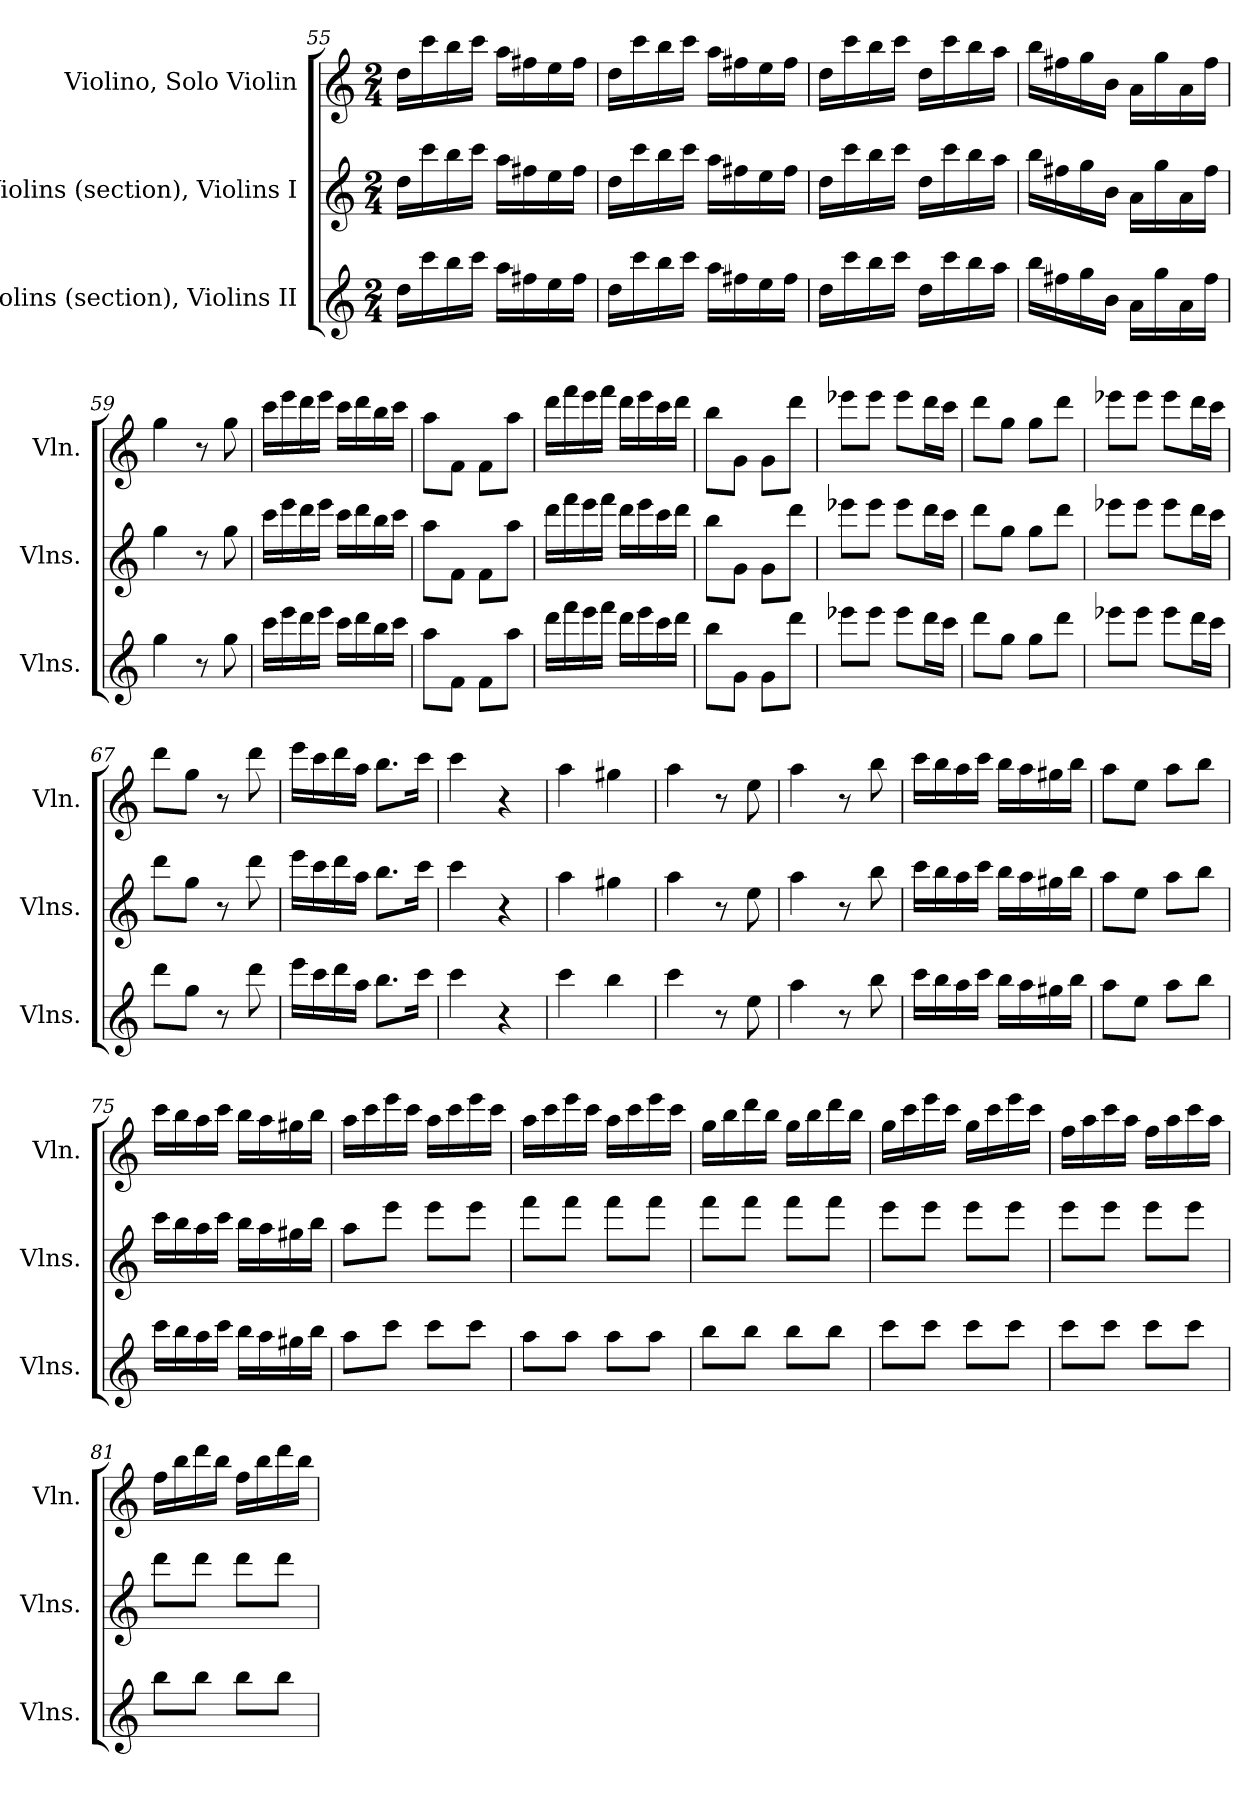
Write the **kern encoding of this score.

**kern	**kern	**kern
*part3	*part2	*part1
*staff3	*staff2	*staff1
*I"Violins (section), Violins II	*I"Violins (section), Violins I	*I"Violino, Solo Violin
*I'Vlns.	*I'Vlns.	*I'Vln.
*clefG2	*clefG2	*clefG2
*k[]	*k[]	*k[]
*M2/4	*M2/4	*M2/4
=55	=55	=55
16dd\LL	16dd\LL	16dd\LL
16ccc\	16ccc\	16ccc\
16bb\	16bb\	16bb\
16ccc\JJ	16ccc\JJ	16ccc\JJ
16aa\LL	16aa\LL	16aa\LL
16ff#X\	16ff#X\	16ff#X\
16ee\	16ee\	16ee\
16ff#\JJ	16ff#\JJ	16ff#\JJ
!!LO:PB:g=z
=56	=56	=56
16dd\LL	16dd\LL	16dd\LL
16ccc\	16ccc\	16ccc\
16bb\	16bb\	16bb\
16ccc\JJ	16ccc\JJ	16ccc\JJ
16aa\LL	16aa\LL	16aa\LL
16ff#X\	16ff#X\	16ff#X\
16ee\	16ee\	16ee\
16ff#\JJ	16ff#\JJ	16ff#\JJ
=57	=57	=57
16dd\LL	16dd\LL	16dd\LL
16ccc\	16ccc\	16ccc\
16bb\	16bb\	16bb\
16ccc\JJ	16ccc\JJ	16ccc\JJ
16dd\LL	16dd\LL	16dd\LL
16ccc\	16ccc\	16ccc\
16bb\	16bb\	16bb\
16aa\JJ	16aa\JJ	16aa\JJ
=58	=58	=58
16bb\LL	16bb\LL	16bb\LL
16ff#X\	16ff#X\	16ff#X\
16gg\	16gg\	16gg\
16b\JJ	16b\JJ	16b\JJ
16a\LL	16a\LL	16a\LL
16gg\	16gg\	16gg\
16a\	16a\	16a\
16ff#\JJ	16ff#\JJ	16ff#\JJ
=59	=59	=59
4gg\	4gg\	4gg\
8r	8r	8r
8gg\	8gg\	8gg\
=60	=60	=60
16ccc\LL	16ccc\LL	16ccc\LL
16eee\	16eee\	16eee\
16ddd\	16ddd\	16ddd\
16eee\JJ	16eee\JJ	16eee\JJ
16ccc\LL	16ccc\LL	16ccc\LL
16ddd\	16ddd\	16ddd\
16bb\	16bb\	16bb\
16ccc\JJ	16ccc\JJ	16ccc\JJ
!!LO:LB:g=z
=61	=61	=61
8aa\L	8aa\L	8aa\L
8f\J	8f\J	8f\J
8f\L	8f\L	8f\L
8aa\J	8aa\J	8aa\J
=62	=62	=62
16ddd\LL	16ddd\LL	16ddd\LL
16fff\	16fff\	16fff\
16eee\	16eee\	16eee\
16fff\JJ	16fff\JJ	16fff\JJ
16ddd\LL	16ddd\LL	16ddd\LL
16eee\	16eee\	16eee\
16ccc\	16ccc\	16ccc\
16ddd\JJ	16ddd\JJ	16ddd\JJ
=63	=63	=63
8bb\L	8bb\L	8bb\L
8g\J	8g\J	8g\J
8g\L	8g\L	8g\L
8ddd\J	8ddd\J	8ddd\J
=64	=64	=64
*	*	*MM135
8eee-X\L	8eee-X\L	8eee-X\L
8eee-\J	8eee-\J	8eee-\J
8eee-\L	8eee-\L	8eee-\L
16ddd\L	16ddd\L	16ddd\L
16ccc\JJ	16ccc\JJ	16ccc\JJ
=65	=65	=65
8ddd\L	8ddd\L	8ddd\L
8gg\J	8gg\J	8gg\J
8gg\L	8gg\L	8gg\L
8ddd\J	8ddd\J	8ddd\J
=66	=66	=66
8eee-X\L	8eee-X\L	8eee-X\L
8eee-\J	8eee-\J	8eee-\J
8eee-\L	8eee-\L	8eee-\L
16ddd\L	16ddd\L	16ddd\L
16ccc\JJ	16ccc\JJ	16ccc\JJ
!!LO:LB:g=z
=67	=67	=67
8ddd\L	8ddd\L	8ddd\L
8gg\J	8gg\J	8gg\J
8r	8r	8r
8ddd\	8ddd\	8ddd\
=68	=68	=68
16eee\LL	16eee\LL	16eee\LL
16ccc\	16ccc\	16ccc\
16ddd\	16ddd\	16ddd\
16aa\JJ	16aa\JJ	16aa\JJ
8.bb\L	8.bb\L	8.bb\L
16ccc\Jk	16ccc\Jk	16ccc\Jk
=69	=69	=69
4ccc\	4ccc\	4ccc\
4r	4r	4r
=70	=70	=70
*	*	*MM140
4ccc\	4aa\	4aa\
4bb\	4gg#X\	4gg#X\
=71	=71	=71
4ccc\	4aa\	4aa\
8r	8r	8r
8ee\	8ee\	8ee\
=72	=72	=72
4aa\	4aa\	4aa\
8r	8r	8r
8bb\	8bb\	8bb\
=73	=73	=73
16ccc\LL	16ccc\LL	16ccc\LL
16bb\	16bb\	16bb\
16aa\	16aa\	16aa\
16ccc\JJ	16ccc\JJ	16ccc\JJ
16bb\LL	16bb\LL	16bb\LL
16aa\	16aa\	16aa\
16gg#X\	16gg#X\	16gg#X\
16bb\JJ	16bb\JJ	16bb\JJ
!!LO:LB:g=z
=74	=74	=74
8aa\L	8aa\L	8aa\L
8ee\J	8ee\J	8ee\J
8aa\L	8aa\L	8aa\L
8bb\J	8bb\J	8bb\J
=75	=75	=75
16ccc\LL	16ccc\LL	16ccc\LL
16bb\	16bb\	16bb\
16aa\	16aa\	16aa\
16ccc\JJ	16ccc\JJ	16ccc\JJ
16bb\LL	16bb\LL	16bb\LL
16aa\	16aa\	16aa\
16gg#X\	16gg#X\	16gg#X\
16bb\JJ	16bb\JJ	16bb\JJ
=76	=76	=76
8aa\L	8aa\L	16aa\LL
.	.	16ccc\
8ccc\J	8eee\J	16eee\
.	.	16ccc\JJ
8ccc\L	8eee\L	16aa\LL
.	.	16ccc\
8ccc\J	8eee\J	16eee\
.	.	16ccc\JJ
=77	=77	=77
8aa\L	8fff\L	16aa\LL
.	.	16ccc\
8aa\J	8fff\J	16eee\
.	.	16ccc\JJ
8aa\L	8fff\L	16aa\LL
.	.	16ccc\
8aa\J	8fff\J	16eee\
.	.	16ccc\JJ
=78	=78	=78
8bb\L	8fff\L	16gg\LL
.	.	16bb\
8bb\J	8fff\J	16ddd\
.	.	16bb\JJ
8bb\L	8fff\L	16gg\LL
.	.	16bb\
8bb\J	8fff\J	16ddd\
.	.	16bb\JJ
!!LO:LB:g=z
=79	=79	=79
8ccc\L	8eee\L	16gg\LL
.	.	16ccc\
8ccc\J	8eee\J	16eee\
.	.	16ccc\JJ
8ccc\L	8eee\L	16gg\LL
.	.	16ccc\
8ccc\J	8eee\J	16eee\
.	.	16ccc\JJ
=80	=80	=80
8ccc\L	8eee\L	16ff\LL
.	.	16aa\
8ccc\J	8eee\J	16ccc\
.	.	16aa\JJ
8ccc\L	8eee\L	16ff\LL
.	.	16aa\
8ccc\J	8eee\J	16ccc\
.	.	16aa\JJ
=81	=81	=81
8bb\L	8ddd\L	16ff\LL
.	.	16bb\
8bb\J	8ddd\J	16ddd\
.	.	16bb\JJ
8bb\L	8ddd\L	16ff\LL
.	.	16bb\
8bb\J	8ddd\J	16ddd\
.	.	16bb\JJ
=	=	=
*-	*-	*-
